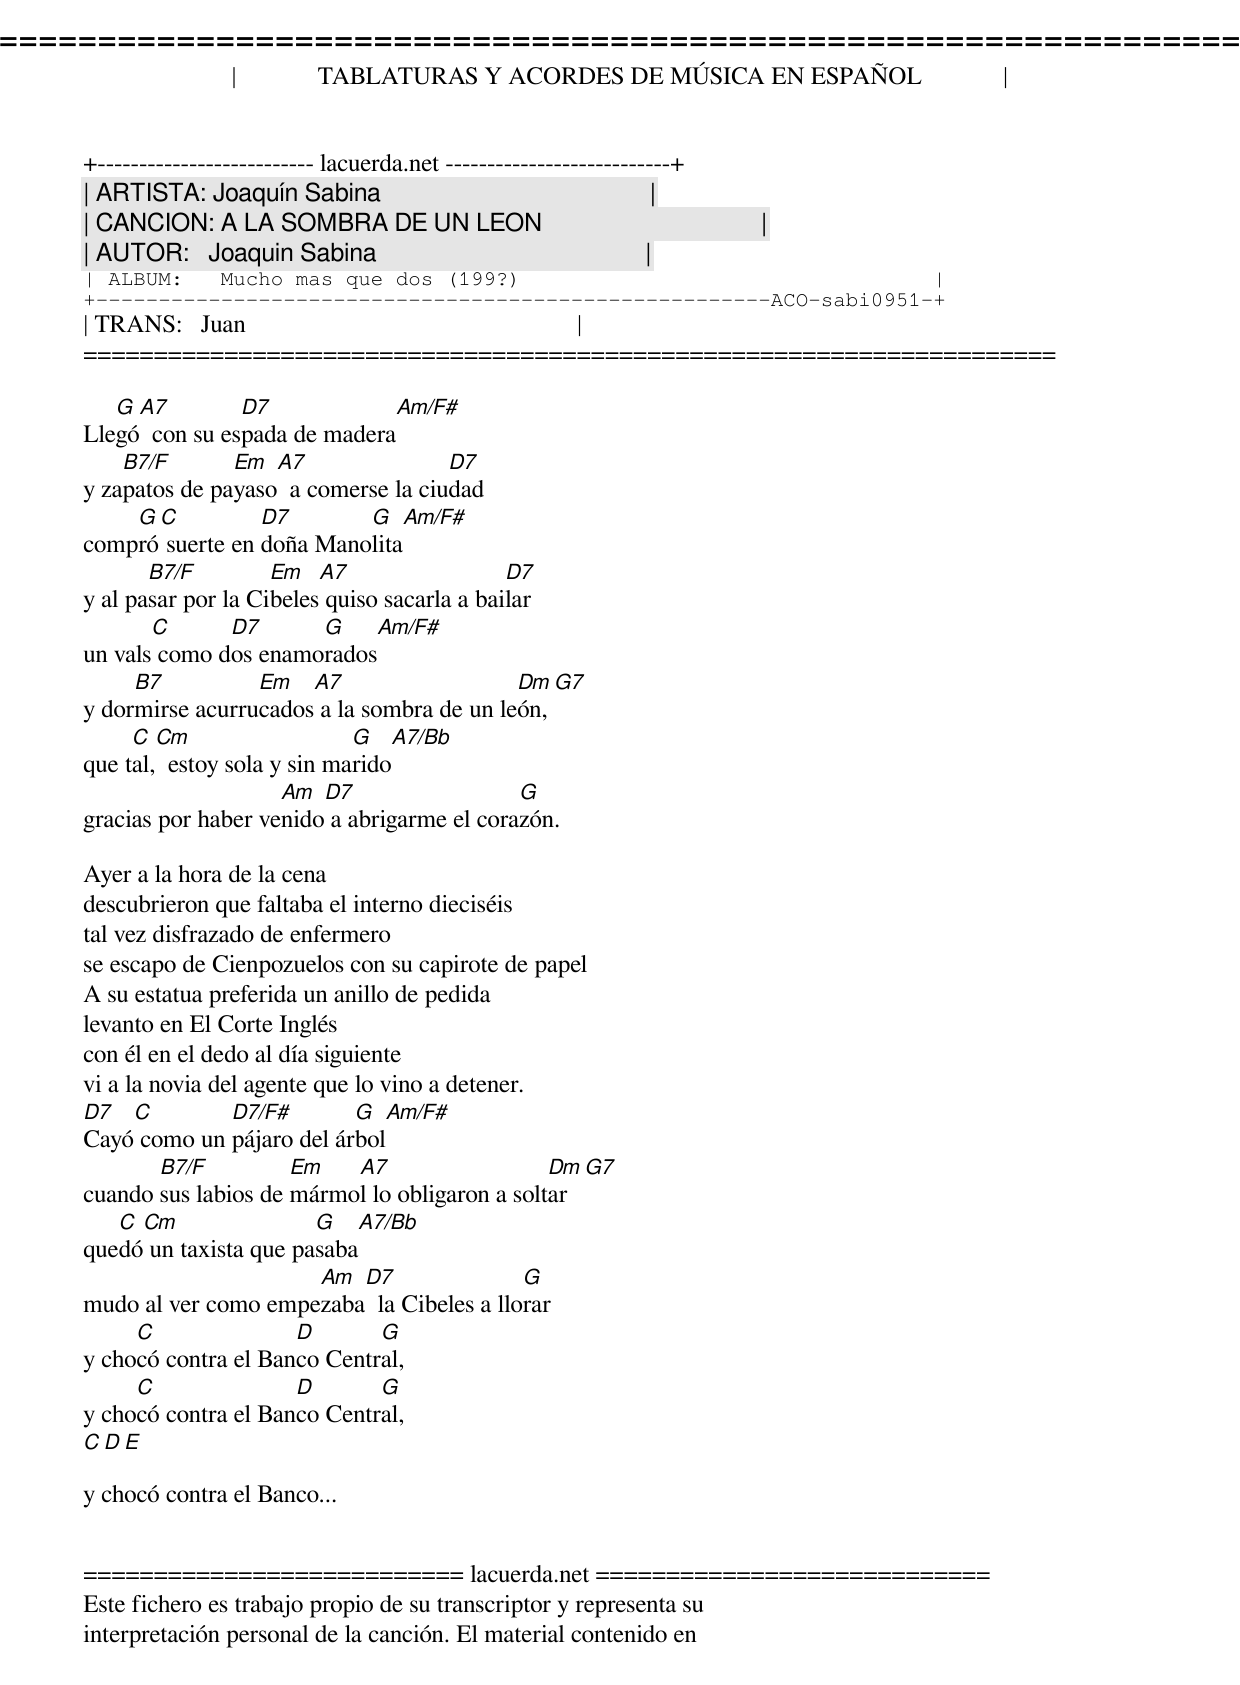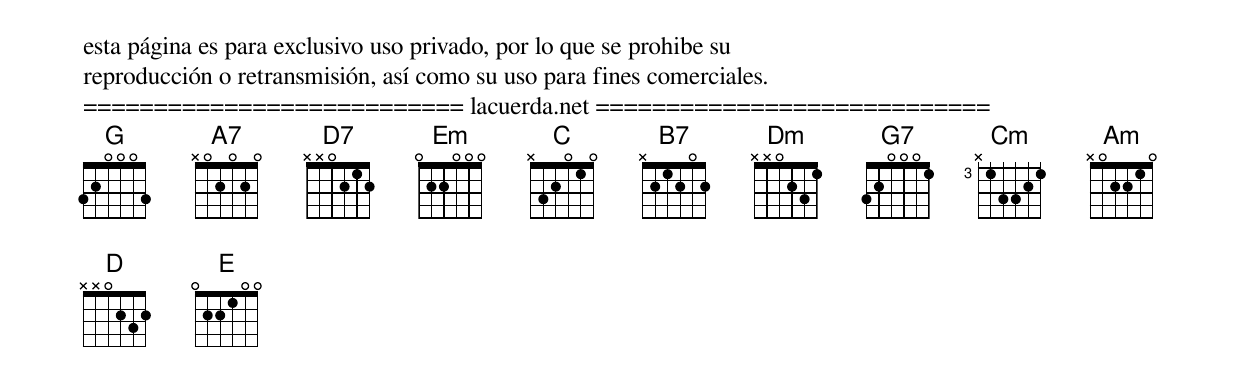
=====================================================================
|             TABLATURAS Y ACORDES DE MÚSICA EN ESPAÑOL             |
+-------------------------- lacuerda.net ---------------------------+
| ARTISTA: Joaquín Sabina                                           |
| CANCION: A LA SOMBRA DE UN LEON                                   |
| AUTOR:   Joaquin Sabina                                           |
| ALBUM:   Mucho mas que dos (199?)                                 |
+------------------------------------------------------ACO-sabi0951-+
| TRANS:   Juan                                                     |
=====================================================================

   G A7         D7             Am/F#
Llegó  con su espada de madera
    B7/F       Em  A7                D7
y zapatos de payaso  a comerse la ciudad
    G C          D7       G    Am/F#
compró suerte en doña Manolita
       B7/F         Em   A7                  D7
y al pasar por la Cibeles quiso sacarla a bailar
       C      D7      G     Am/F#
un vals como dos enamorados
     B7          Em   A7                   Dm  G7
y dormirse acurrucados a la sombra de un león,
     C  Cm                   G      A7/Bb
que tal,  estoy sola y sin marido
                    Am  D7                  G
gracias por haber venido a abrigarme el corazón.

Ayer a la hora de la cena
descubrieron que faltaba el interno dieciséis
tal vez disfrazado de enfermero
se escapo de Cienpozuelos con su capirote de papel
A su estatua preferida un anillo de pedida
levanto en El Corte Inglés
con él en el dedo al día siguiente
vi a la novia del agente que lo vino a detener.
D7  C        D7/F#        G    Am/F#
Cayó como un pájaro del árbol
       B7/F          Em   A7                   Dm  G7
cuando sus labios de mármol lo obligaron a soltar
   C Cm                G     A7/Bb
quedó un taxista que pasaba
                     Am  D7                G
mudo al ver como empezaba  la Cibeles a llorar
     C               D       G
y chocó contra el Banco Central,
     C               D       G
y chocó contra el Banco Central,
     C               D   E

y chocó contra el Banco...


=========================== lacuerda.net ============================
Este fichero es trabajo propio de su transcriptor y representa su
interpretación personal de la canción. El material contenido en
esta página es para exclusivo uso privado, por lo que se prohibe su
reproducción o retransmisión, así como su uso para fines comerciales.
=========================== lacuerda.net ============================
